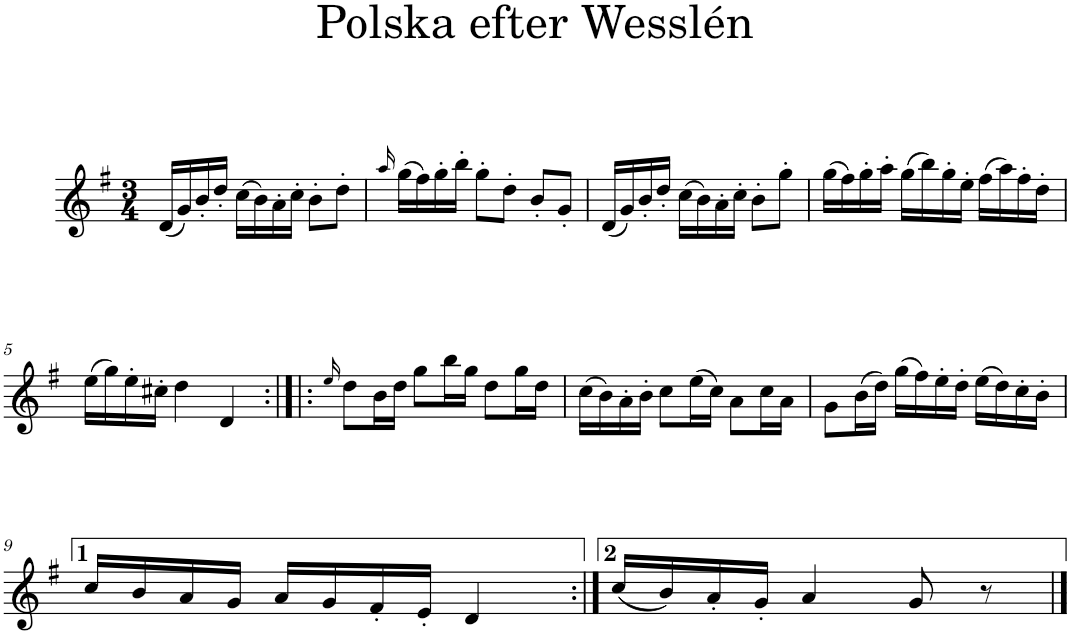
**kern
*part1
*staff1
*I"Piano
*I'Pno
*clefG2
*k[f#]
*G:
*M3/4
=1
(16d/LL
16g/)
16b'/
16dd'/JJ
(16cc\LL
16b\)
16a'\
16cc'\JJ
8b'\L
8dd'\J
=2
16qaa/
(16gg\LL
16ff#\)
16gg'\
16bb'\JJ
8gg'\L
8dd'\J
8b'/L
8g'/J
=3
(16d/LL
16g/)
16b'/
16dd'/JJ
(16cc\LL
16b\)
16a'\
16cc'\JJ
8b'\L
8gg'\J
=4
(16gg\LL
16ff#\)
16gg'\
16aa'\JJ
(16gg\LL
16bb\)
16gg'\
16ee'\JJ
(16ff#\LL
16aa\)
16ff#'\
16dd'\JJ
!!LO:LB:g=z
=5
(16ee\LL
16gg\)
16ee'\
16cc#X'\JJ
4dd\
4d/
=6:|!|:
16qee/
8dd\L
16b\L
16dd\JJ
8gg\L
16bb\L
16gg\JJ
8dd\L
16gg\L
16dd\JJ
=7
(16cc\LL
16b\)
16a'\
16b'\JJ
8cc\L
(16ee\L
16cc\JJ)
8a\L
16cc\L
16a\JJ
=8
8g\L
(16b\L
16dd\JJ)
(16gg\LL
16ff#\)
16ee'\
16dd'\JJ
(16ee\LL
16dd\)
16cc'\
16b'\JJ
!!LO:LB:g=z
=9
16cc/LL
16b/
16a/
16g/JJ
16a/LL
16g/
16f#'/
16e'/JJ
4d/
=10:|!
(16cc/LL
16b/)
16a'/
16g'/JJ
4a/
8g/
8r
==
*-
